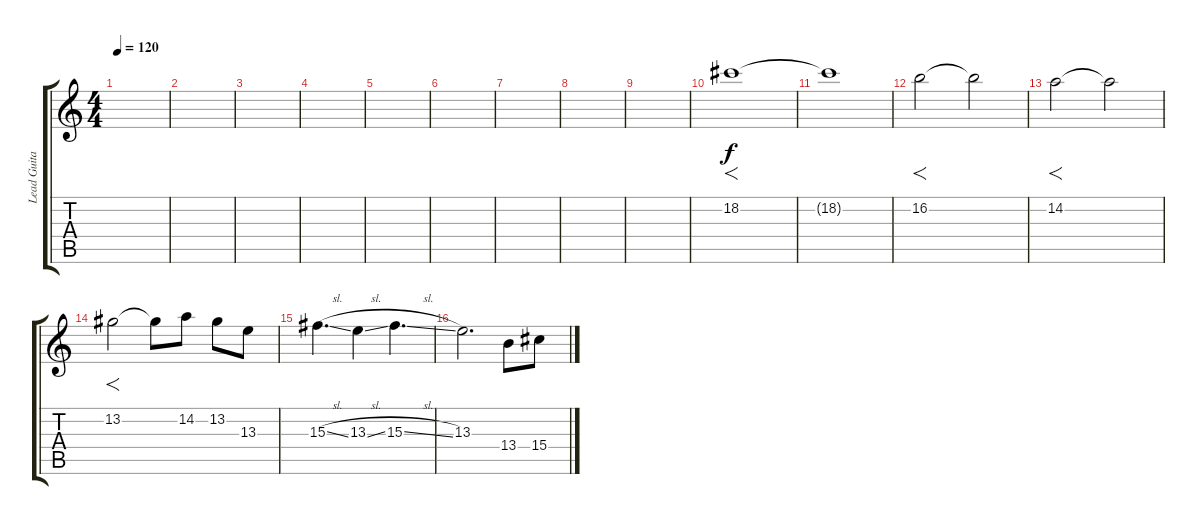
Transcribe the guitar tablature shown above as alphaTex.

\track ("Lead Guitar 1" "Lead Guita") {instrument overdrivenguitar}
\staff {score tabs}
\tuning (C4 G3 Eb3 Bb2 F2 C2) {hide}
\ts (4 4)
\tempo 120
\clef g2
\ks c
|
|
|
|
|
|
|
|
|
18.2.1{f volume 9} |
18.2{t}.1 |
16.2.2{f} 16.2{t}.2 |
14.2.2{f} 14.2{t}.2 |
13.2.2{f} 13.2{t}.8 14.2.8 13.2.8 13.3.8 |
15.3{sl}.4{d} 13.3{sl}.4 15.3{sl}.4{d} |
13.3.2{d} 13.4.8 15.4.8
